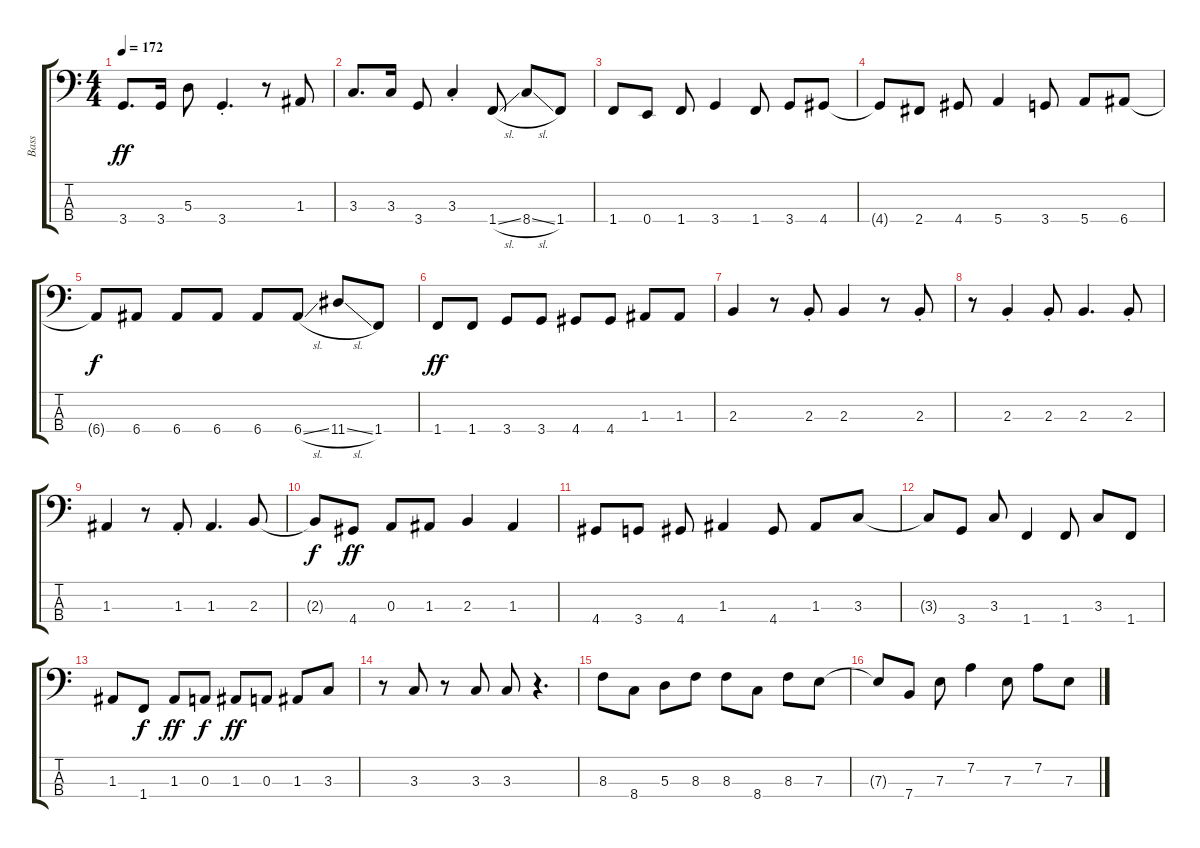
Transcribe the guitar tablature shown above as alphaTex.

\track ("Bass" "Bass") {instrument electricbassfinger}
\staff {score tabs}
\tuning (G2 D2 A1 E1) {hide}
\ts (4 4)
\tempo 172
\clef f4
\ks c
3.4.8{d dy ff} 3.4.16 5.3.8 3.4{st}.4{d} r.8 1.3.8 |
3.3.8{d} 3.3.16 3.4.8 3.3{st}.4 1.4{sl}.8 8.4{sl}.8 1.4.8 |
1.4.8 0.4.8 1.4.8 3.4.4 1.4.8 3.4.8 4.4.8 |
4.4{t}.8 2.4.8 4.4.8 5.4.4 3.4.8 5.4.8 6.4.8 |
6.4{t}.8{dy f} 6.4.8 6.4.8 6.4.8 6.4.8 6.4{sl}.8 11.4{sl}.8 1.4.8 |
1.4.8{dy ff} 1.4.8 3.4.8 3.4.8 4.4.8 4.4.8 1.3.8 1.3.8 |
2.3.4 r.8 2.3{st}.8 2.3.4 r.8 2.3{st}.8 |
r.8 2.3{st}.4 2.3{st}.8 2.3.4{d} 2.3{st}.8 |
1.3.4 r.8 1.3{st}.8 1.3.4{d} 2.3.8 |
2.3{t}.8{dy f} 4.4.8{dy ff} 0.3.8 1.3.8 2.3.4 1.3.4 |
4.4.8 3.4.8 4.4.8 1.3.4 4.4.8 1.3.8 3.3.8 |
3.3{t}.8 3.4.8 3.3.8 1.4.4 1.4.8 3.3.8 1.4.8 |
1.3.8 1.4.8{dy f} 1.3.8{dy ff} 0.3.8{dy f} 1.3.8{dy ff} 0.3.8 1.3.8 3.3.8 |
r.8 3.3.8 r.8 3.3.8 3.3.8 r.4{d} |
8.3.8 8.4.8 5.3.8 8.3.8 8.3.8 8.4.8 8.3.8 7.3.8 |
7.3{t}.8 7.4.8 7.3.8 7.2.4 7.3.8 7.2.8 7.3.8
